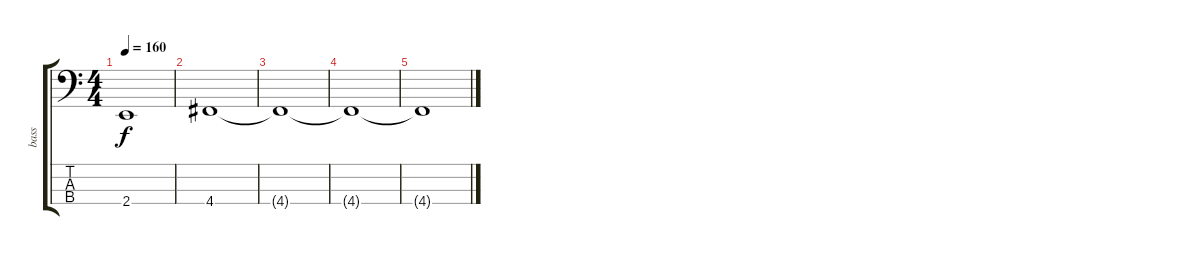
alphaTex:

\track ("bass" "bass") {instrument electricbassfinger}
\staff {score tabs}
\tuning (F2 C2 G1 D1) {hide}
\ts (4 4)
\tempo 160
\clef f4
\ks c
2.4.1{dy f} |
4.4.1 |
4.4{t}.1 |
4.4{t}.1 |
4.4{t}.1
